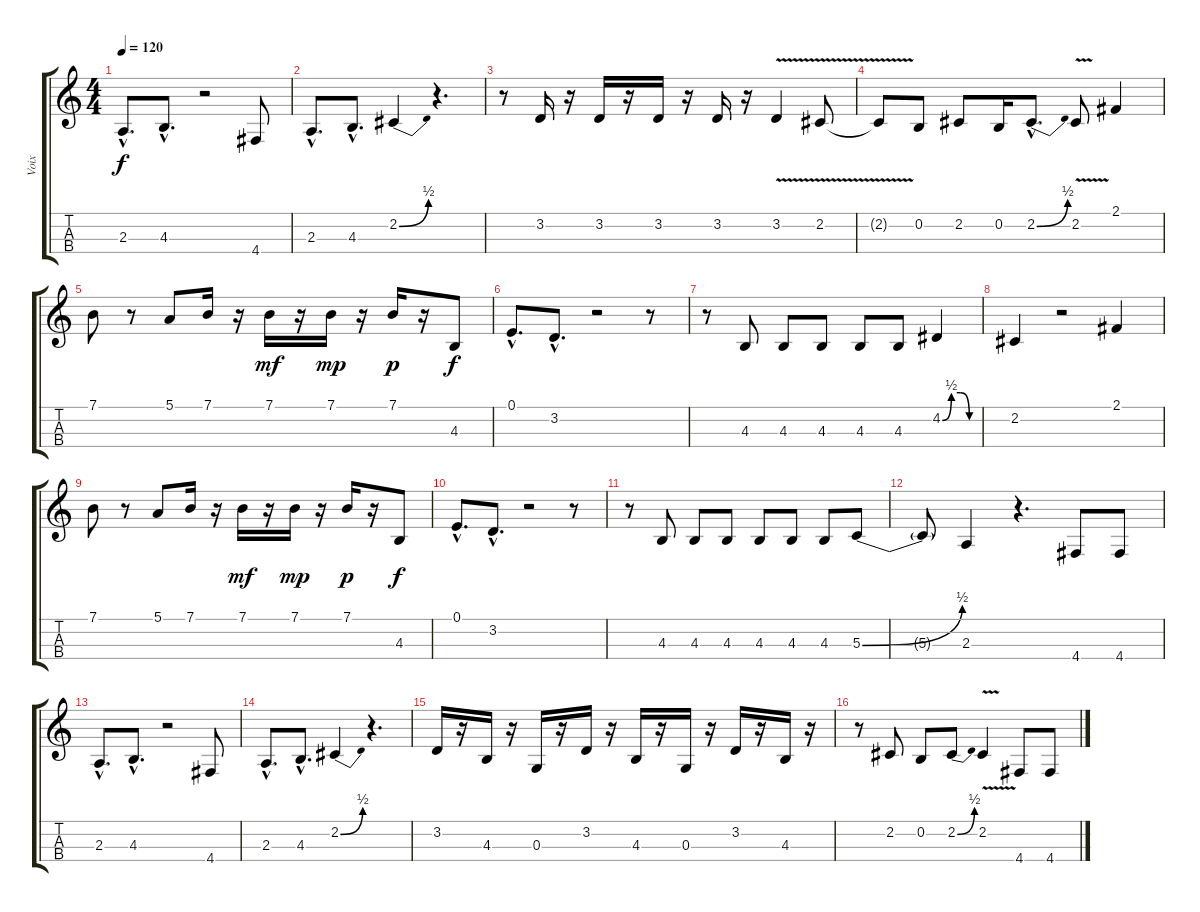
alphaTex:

\track ("Voix" "Voix") {instrument englishhorn}
\staff {score tabs}
\tuning (E4 B3 G3 D3) {hide}
\ts (4 4)
\tempo 120
\clef g2
\ks c
2.3{hac}.8{d dy f} 4.3{hac}.8{d} r.2 4.4.8 |
2.3{hac}.8{d} 4.3{hac}.8{d} 2.2{be (bend 0 0 60 2)}.4 r.4{d} |
r.8 3.2.16 r.16 3.2.16 r.16 3.2.16 r.16 3.2.16 r.16 3.2{v}.4 2.2{v}.8 |
2.2{t}.8 0.2.8 2.2.8 0.2.16 2.2{be (bend 0 0 60 2) hac}.8{d} 2.2{v}.8 2.1.4 |
7.1.8 r.8 5.1.8{balance 12} 7.1.16 r.16 7.1.16{dy mf} r.16 7.1.16{dy mp} r.16 7.1.16{dy p} r.16 4.3.8{dy f balance 4} |
0.1{hac}.8{d} 3.2{hac}.8{d} r.2 r.8 |
r.8 4.3.8 4.3.8 4.3.8 4.3.8 4.3.8 4.2{be (custom 0 0 15 2 30 2 45 0 60 0)}.4 |
2.2.4 r.2 2.1.4 |
7.1.8 r.8 5.1.8{balance 12} 7.1.16 r.16 7.1.16{dy mf} r.16 7.1.16{dy mp} r.16 7.1.16{dy p} r.16 4.3.8{dy f balance 4} |
0.1{hac}.8{d} 3.2{hac}.8{d} r.2 r.8 |
r.8 4.3.8 4.3.8 4.3.8 4.3.8 4.3.8 4.3.8 5.3{be (bend 0 0 60 2)}.8 |
5.3{t}.8 2.3.4 r.4{d} 4.4.8 4.4.8 |
2.3{hac}.8{d} 4.3{hac}.8{d} r.2 4.4.8 |
2.3{hac}.8{d} 4.3{hac}.8{d} 2.2{be (bend 0 0 60 2)}.4 r.4{d} |
3.2.16 r.16 4.3.16 r.16 0.3.16 r.16 3.2.16 r.16 4.3.16 r.16 0.3.16 r.16 3.2.16 r.16 4.3.16 r.16 |
r.8 2.2.8 0.2.8 2.2{be (bend 0 0 60 2)}.8 2.2{v}.4 4.4.8 4.4.8
